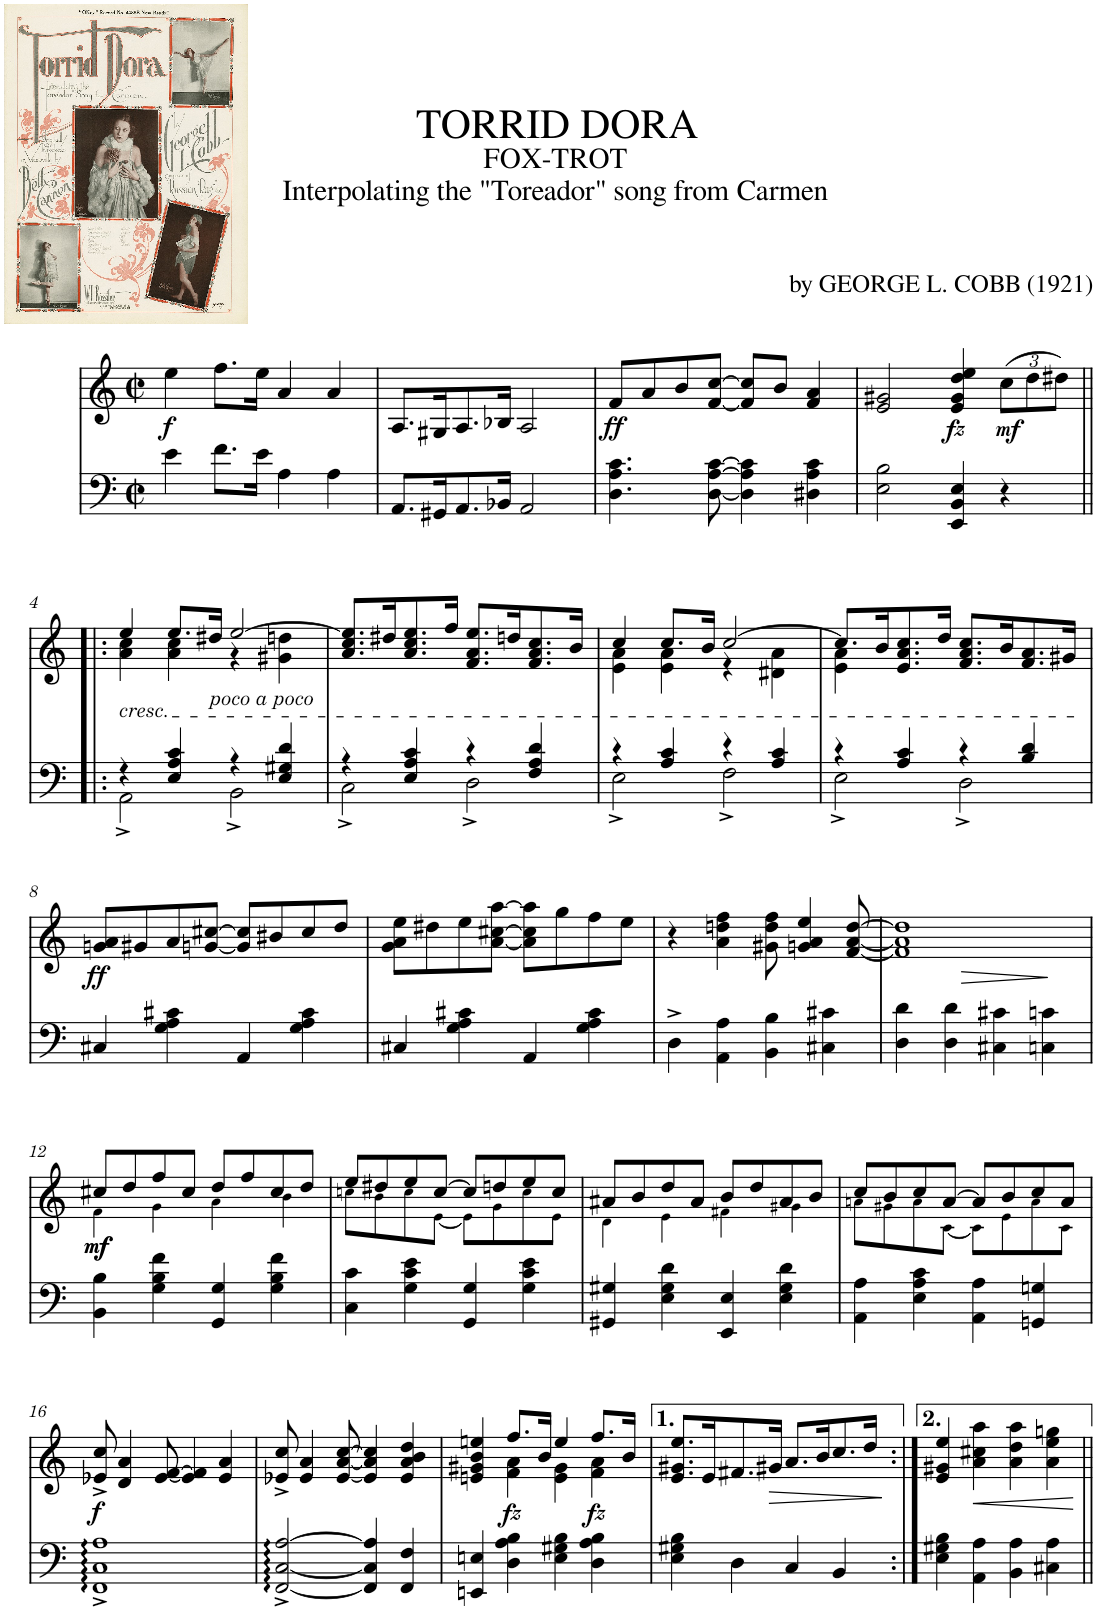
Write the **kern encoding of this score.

**kern	**kern	**dynam
*part2	*part1	*part1
*staff2	*staff1	*staff1
*I"Piano	*I"Piano	*
*I'Pno	*I'Pno	*
*clefF4	*clefG2	*
*k[]	*k[]	*
*M2/2	*M2/2	*
*met(c|)	*met(c|)	*
=1	=1	=1
!	!	!LO:DY:b
4e\	4ee\	f
8.f\L	8.ff\L	.
16e\Jk	16ee\Jk	.
4A\	4a/	.
4A\	4a/	.
=1X1	=1X1	=1X1
8.AA/L	8.A/L	.
16GG#X/K	16G#X/K	.
8.AA/	8.A/	.
16BB-X/Jk	16B-X/Jk	.
2AA/	2A/	.
=2	=2	=2
!	!	!LO:DY:b
4.D\ 4.A\ 4.c\	8f/L	ff
.	8a/	.
.	8b/	.
[8D\ [8A\ [8c\	[8f/ [8cc/J	.
4D\] 4A\] 4c\]	8f/] 8cc/]L	.
.	8b/J	.
4D#X\ 4A\ 4c\	4f/ 4a/	.
=3	=3	=3
2E\ 2B\	2e/ 2g#X/	.
!	!	!LO:DY:b
4EE/ 4BB/ 4E/	4e/ 4g#/ 4dd/ 4ee/	fz
*	*Xbrackettup	*
!	!	!LO:DY:b
4r	(12cc\L	mf
.	12dd\	.
.	12dd#X\J)	.
!!LO:LB:g=z
=4!|:	=4!|:	=4!|:
*^	*^	*
!	!	!LO:TX:b:i:t=cresc.	!	!
4r	2AA^\	4ee/	4a\ 4cc\	.
4E/ 4A/ 4c/	.	8.ee/L	4a\ 4cc\	.
!	!	!LO:TX:b:i:t=poco a poco	!	!
.	.	16dd#X/Jk	.	.
4r	2BB^\	[2ee/	4r	.
4E/ 4G#X/ 4d/	.	.	4g#X\ 4ddn\	.
*	*	*v	*v	*
=5	=5	=5	=5
4r	2C^\	8.a/ 8.cc/ 8.ee/]L	.
.	.	16dd#X/K	.
4E/ 4A/ 4c/	.	8.a/ 8.cc/ 8.ee/	.
.	.	16ff/Jk	.
4r	2D^\	8.f/ 8.a/ 8.ee/L	.
.	.	16ddn/K	.
4F/ 4A/ 4d/	.	8.f/ 8.a/ 8.cc/	.
.	.	16b/Jk	.
=6	=6	=6	=6
*	*	*^	*
4r	2E^\	4cc/	4e\ 4a\	.
4A/ 4c/	.	8.cc/L	4e\ 4a\	.
.	.	16b/Jk	.	.
4r	2F^\	[2cc/	4r	.
4A/ 4c/	.	.	4d#X\ 4a\	.
=7	=7	=7	=7	=7
4r	2E^\	8.cc/L]	4e\ 4a\	.
.	.	16b/K	.	.
4A/ 4c/	.	8.e/ 8.a/ 8.cc/	2.ryy	.
.	.	16dd/Jk	.	.
4r	2D^\	8.f/ 8.a/ 8.cc/L	.	.
.	.	16b/K	.	.
4B/ 4d/	.	8.f/ 8.a/	.	.
.	.	16g#X/Jk	.	.
*v	*v	*	*	*
*	*v	*v	*
!!LO:LB:g=z
=8	=8	=8
!	!	!LO:DY:b
4C#X/	8gn/ 8a/L	ff
.	8g#X/	.
4G\ 4A\ 4c#X\	8a/	.
.	[8gn/ [8cc#X/J	.
4AA/	8g/] 8cc#/]L	.
.	8b#X/	.
4G\ 4A\ 4c#\	8cc#/	.
.	8dd/J	.
=9	=9	=9
4C#X/	8g\ 8a\ 8ee\L	.
.	8dd#X\	.
4G\ 4A\ 4c#X\	8ee\	.
.	[8a\ [8cc#X\ [8aa\J	.
4AA/	8a\] 8cc#\] 8aa\]L	.
.	8gg\	.
4G\ 4A\ 4c#\	8ff\	.
.	8ee\J	.
=10	=10	=10
4D^\	4r	.
4AA\ 4A\	4a\ 4ddn\ 4ff\	.
4BB\ 4B\	8g#X\ 8dd\ 8ff\	.
.	4gn/ 4a/ 4ee/	.
4C#X\ 4c#X\	.	.
.	[8f/ [8a/ [8dd/	.
=11	=11	=11
!	!	!LO:HP:b
4D\ 4d\	1f] 1a] 1dd]	>
4D\ 4d\	.	.
4C#X\ 4c#X\	.	.
4Cn\ 4cn\	.	.
.	.	]
!!LO:LB:g=z
=12	=12	=12
*	*^	*
!	!	!	!LO:DY:b
!	!	!	!LO:DY:n=1:b
4BB\ 4B\	8cc#X/L	4f!\	mf mf
.	8dd/	.	.
4G\ 4B\ 4f\	8ff/	4g!\	.
.	8cc#/J	.	.
4GG/ 4G/	8dd/L	4a!\	.
.	8ff/	.	.
4G\ 4B\ 4f\	8cc#/	4b!\	.
.	8dd/J	.	.
=13	=13	=13	=13
4C\ 4c\	8ee/L	8ccn!\L	.
.	8dd#X/	8b!\	.
4G\ 4c\ 4e\	8ee/	8cc!\	.
.	[8cc/J	[8e!\J	.
4GG/ 4G/	8cc/L]	8e!\L]	.
.	8ddn/	8g!\	.
4G\ 4c\ 4e\	8ee/	8cc!\	.
.	8cc/J	8e!\J	.
=14	=14	=14	=14
4GG#X/ 4G#X/	8a#X/L	4d!\	.
.	8b/	.	.
4E\ 4G#\ 4d\	8dd/	4e!\	.
.	8a#/J	.	.
4EE/ 4E/	8b/L	4f#X!\	.
.	8dd/	.	.
4E\ 4G#\ 4d\	8a#/	4g#X!\	.
.	8b/J	.	.
=15	=15	=15	=15
4AA\ 4A\	8cc/L	8an!\L	.
.	8b/	8g#X!\	.
4E\ 4A\ 4c\	8cc/	8a!\	.
.	[8a/J	[8c!\J	.
4AA\ 4A\	8a/L]	8c!\L]	.
.	8b/	8e!\	.
4GGn/ 4Gn/	8cc/	8a!\	.
.	8a/J	8c!\J	.
!!LO:LB:g=z
=16	=16	=16	=16
!	!	!	!LO:DY:b
*	*v	*v	*
1FF^ 1C^ 1A^	8e-X/^ 8cc/^	f
.	4d/ 4a/	.
.	[8e-/ [8f/	.
.	4e-/] 4f/]	.
.	4e-/ 4a/	.
=17	=17	=17
[2FF/^ [2C/^ [2A/^	8e-X/^ 8cc/^	.
.	4e-/ 4a/	.
.	[8e-/ [8a/ [8cc/	.
4FF/] 4C/] 4A/]	4e-/] 4a/] 4cc/]	.
4FF/ 4F/	4e-/ 4a/ 4b/ 4dd/	.
=18	=18	=18
*	*^	*
4EEn/ 4En/	4en/ 4g#X/ 4b/ 4een/	4ryy	.
!	!	!	!LO:DY:b
4D\ 4A\ 4B\	8.ff/L	4f\ 4a\	fz
.	16b/Jk	.	.
4E\ 4G#X\ 4B\	4ee/	4e\ 4g#\	.
!	!	!	!LO:DY:b
4D\ 4A\ 4B\	8.ff/L	4f\ 4a\	fz
.	16b/Jk	.	.
*	*v	*v	*
=19	=19	=19
4E\ 4G#X\ 4B\	8.e/ 8.g#X/ 8.ee/L	.
.	16e/K	.
4D\	8.f#X/	.
!	!	!LO:HP:b
.	16g#X/Jk	>
4C/	8.a/L	.
.	16b/K	.
4BB/	8.cc/	.
.	16dd/Jk	.
.	.	]
=20:|!	=20:|!	=20:|!
4E\ 4G#X\ 4B\	4e/ 4g#X/ 4ee/	.
!	!	!LO:HP:b
4AA\ 4A\	4a\ 4cc#X\ 4aa\	<
4BB\ 4A\	4a\ 4dd\ 4aa\	.
4C#X\ 4A\	4a\ 4ee\ 4ggn\	.
.	.	[
=||	=||	=||
*-	*-	*-
